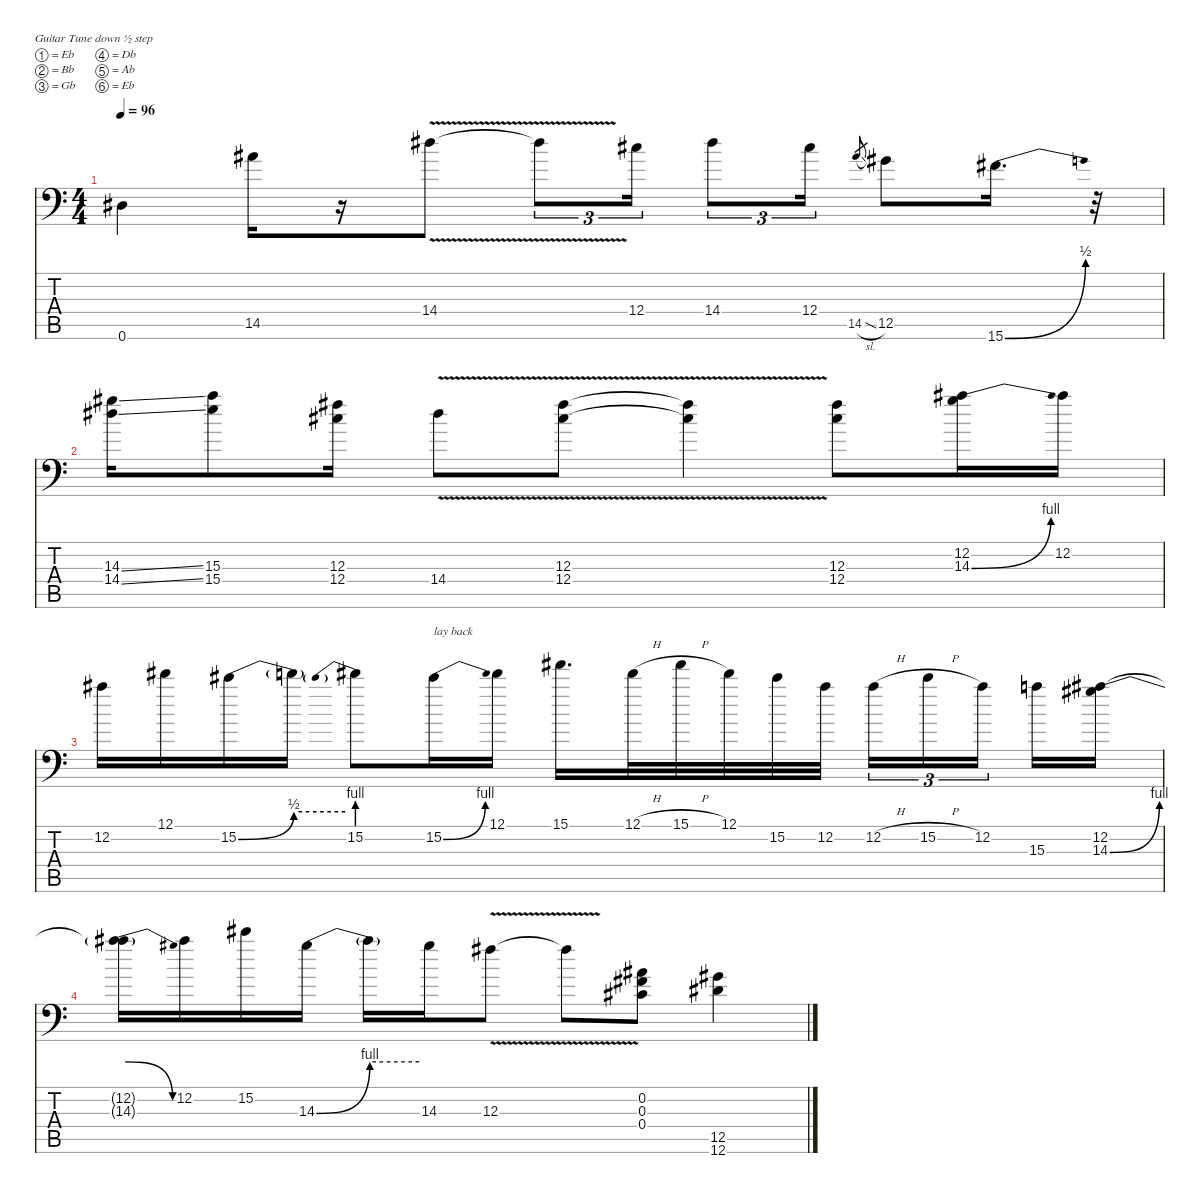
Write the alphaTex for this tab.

\defaultSystemsLayout 4
\hideDynamics
\bracketExtendMode nobrackets
\singleTrackTrackNamePolicy hidden
\multiTrackTrackNamePolicy hidden
\otherSystemsTrackNameOrientation horizontal
\track ("Overdub-hid" "fl.bs.") {instrument fretlessbass}
\staff {score tabs}
\tuning (Eb4 Bb3 Gb3 Db3 Ab2 Eb2)
\ts (4 4)
\tempo 96
\clef f4
\ks c
0.6{acc #}.4{dy ff beam Down} 14.5{acc #}.16{dy f beam Down} r.16{beam Down} 14.4{v acc #}.8{dy ff beam Down} 14.4{v t acc #}.8{tu (3 2) dy f beam Down} 12.4{acc #}.16{tu (3 2) beam Down} 14.4{acc #}.8{tu (3 2) beam Down} 12.4{acc #}.16{tu (3 2) beam Down} 14.5{sl acc #}.8{gr dy mf beam Up} 12.5{acc #}.8{dy f beam Down} 15.6{be (bend 0 0 30 2) acc #}.16{d beam Down} r.32{beam Down} |
(14.3{ss acc #} 14.4{ss acc #}).16{dy ff beam Down} (15.3 15.4).8{dy f beam Down} (12.3{acc #} 12.4{acc #}).16{beam Down} 14.4{v acc #}.8{dy ff beam Down} (12.3{v acc #} 12.4{v acc #}).8{beam Down} (12.3{v t acc #} 12.4{v t acc #}).4{dy f beam Down} (12.3{acc #} 12.4{acc #}).8{beam Down} (12.2{acc #} 14.3{be (bend 0 0 30 4) acc #}).16{beam Down} 12.2{acc #}.16{beam Down} |
12.2{acc #}.16{dy ff beam Down} 12.1{acc #}.16{dy f beam Down} 15.2{be (bend 0 0 60 2) acc #}.16{beam Down} 15.2{be (hold 0 2 60 2) t}.16{beam Down} 15.2{be (prebend 0 4 60 4)}.8{dy ff beam Down} 15.2{be (bend 0 0 30 4) acc #}.16{txt "lay back" dy f beam Down} 12.1{acc #}.16{beam Down} 15.1{acc #}.16{d dy ff beam Down} 12.1{h acc #}.32{dy f beam Down} 15.1{h acc #}.32{dy ff beam Down} 12.1{acc #}.32{dy f beam Down} 15.2{acc #}.32{beam Down} 12.2{acc #}.32{beam Down} 12.2{h acc #}.16{tu (3 2) dy ff beam Down} 15.2{h acc #}.16{tu (3 2) dy f beam Down} 12.2{acc #}.16{tu (3 2) beam Down} 15.3.16{beam Down} (12.2{acc #} 14.3{be (bend 0 0 60 4) acc #}).16{beam Down} |
(12.2{t acc #} 14.3{be (release 0 4 60 0) t}).16{beam Down} 12.2{acc #}.16{beam Down} 15.2{acc #}.16{beam Down} 14.3{be (bend 0 0 60 4) acc #}.16{beam Down} 14.3{be (hold 0 4 60 4) t}.16{beam Down} 14.3{acc #}.16{beam Down} 12.3{v acc #}.8{dy ff beam Down} 12.3{v t acc #}.8{dy f beam Down} (0.2{acc #} 0.3{acc #} 0.4{acc #}).8{beam Down} (12.5{acc #} 12.6{ss acc #}).4{dy ff beam Down}
